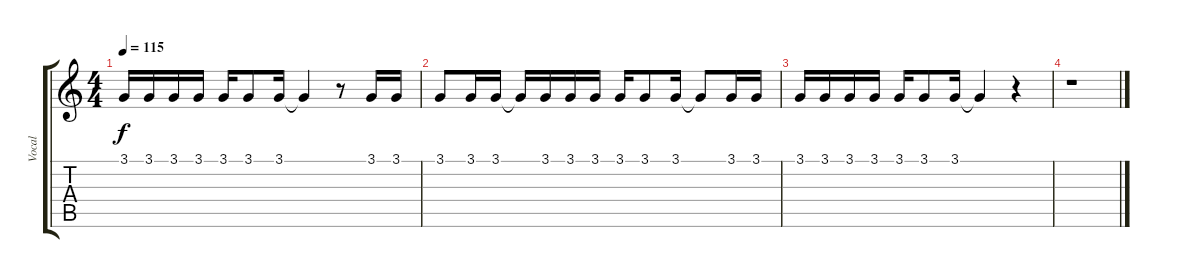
\track ("Vocal" "Vocal") {instrument fx5brightness}
\staff {score tabs}
\tuning (E4 B3 G3 D3 A2 E2) {hide}
\ts (4 4)
\tempo 115
\clef g2
\ks c
3.1.16{dy f} 3.1.16 3.1.16 3.1.16 3.1.16 3.1.8 3.1.16 3.1{t}.4 r.8 3.1.16 3.1.16 |
3.1.8 3.1.16 3.1.16 3.1{t}.16 3.1.16 3.1.16 3.1.16 3.1.16 3.1.8 3.1.16 3.1{t}.8 3.1.16 3.1.16 |
3.1.16 3.1.16 3.1.16 3.1.16 3.1.16 3.1.8 3.1.16 3.1{t}.4 r.4 |
r.1
